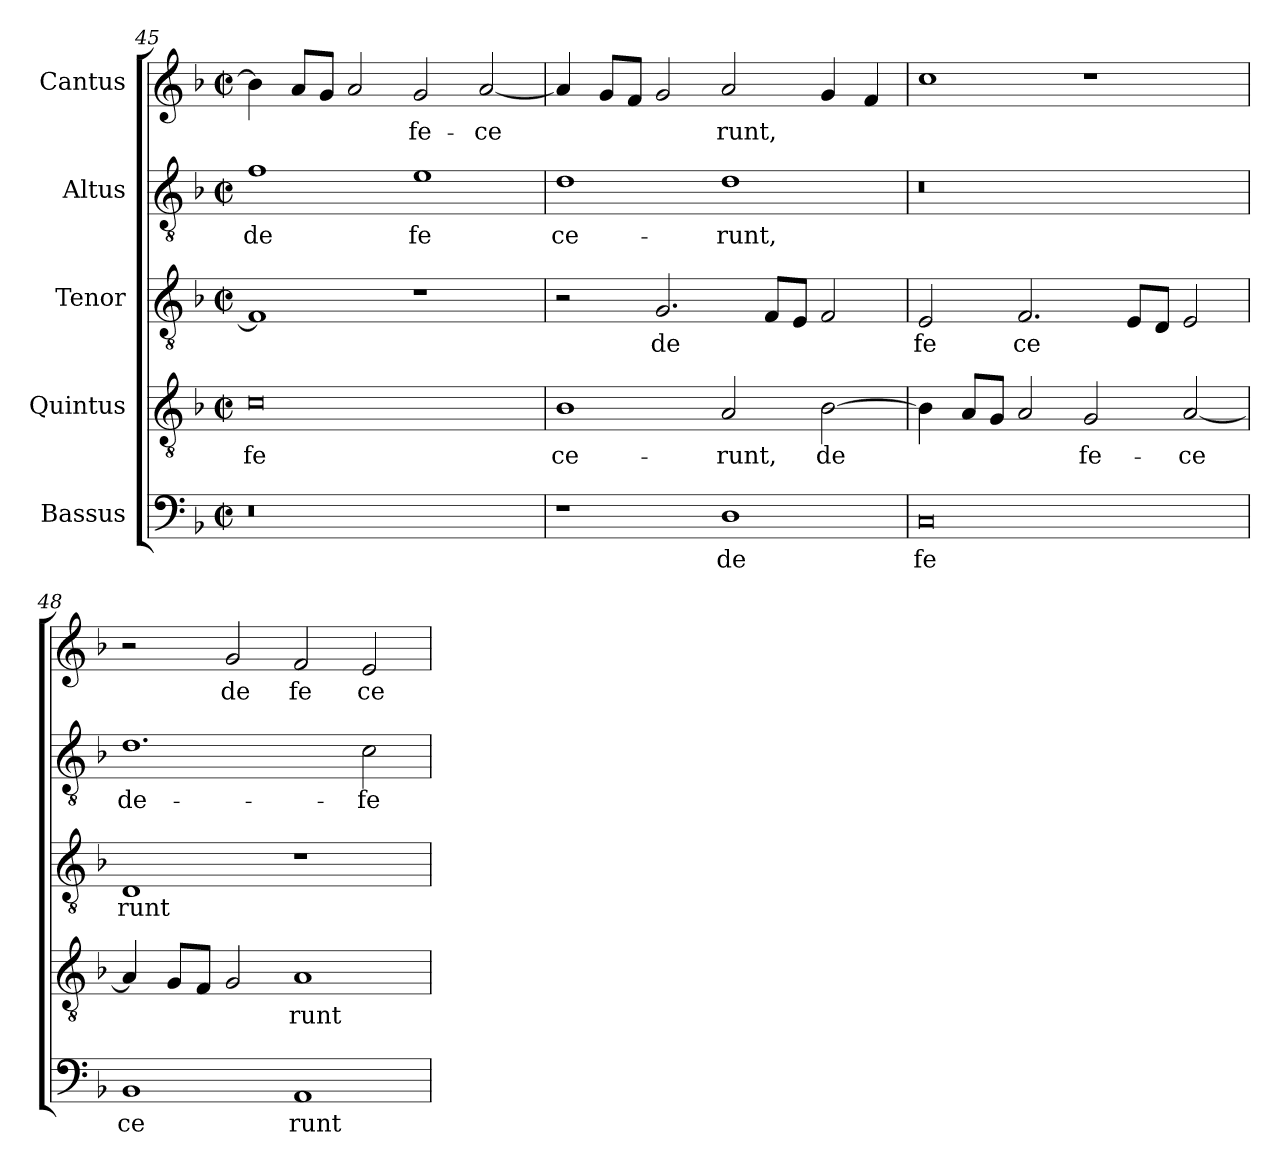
**kern	**text	**kern	**text	**kern	**text	**kern	**text	**kern	**text
*part5	*part5	*part4	*part4	*part3	*part3	*part2	*part2	*part1	*part1
*staff5	*staff5	*staff4	*staff4	*staff3	*staff3	*staff2	*staff2	*staff1	*staff1
*I"Bassus	*	*I"Quintus	*	*I"Tenor	*	*I"Altus	*	*I"Cantus	*
*clefF4	*	*clefGv2	*	*clefGv2	*	*clefGv2	*	*clefG2	*
*k[b-]	*	*k[b-]	*	*k[b-]	*	*k[b-]	*	*k[b-]	*
*F:	*	*F:	*	*F:	*	*F:	*	*F:	*
*M2/2	*	*M2/2	*	*M2/2	*	*M2/2	*	*M2/2	*
*met(c|)	*	*met(c|)	*	*met(c|)	*	*met(c|)	*	*met(c|)	*
=45	=45	=45	=45	=45	=45	=45	=45	=45	=45
!	!	!	!LO:LY:b:cj	!	!LO:LY:b:cj	!	!LO:LY:b:cj	!	!LO:LY:b:cj
0r	.	0c	fe	1F]	.	1f	de	4b-\]	--
!	!	!	!	!	!	!	!	!	!LO:LY:b:cj
.	.	.	.	.	.	.	.	8a/L	--
!	!	!	!	!	!	!	!	!	!LO:LY:b:cj
.	.	.	.	.	.	.	.	8g/J	--
!	!	!	!	!	!	!	!	!	!LO:LY:b:cj
.	.	.	.	.	.	.	.	2a/	--
!	!	!	!	!	!	!	!LO:LY:b:cj	!	!LO:LY:b:cj
.	.	.	.	1r	.	1e	fe	2g/	-fe-
!	!	!	!	!	!	!	!	!	!LO:LY:b:cj
.	.	.	.	.	.	.	.	[<2a/	-ce-
!!LO:PB:g=z
=46	=46	=46	=46	=46	=46	=46	=46	=46	=46
!	!	!	!LO:LY:b:cj	!	!	!	!LO:LY:b:cj	!	!LO:LY:b:cj
1r	.	1B-	ce-	2r	.	1d	ce-	4a/]	--
!	!	!	!	!	!	!	!	!	!LO:LY:b:cj
.	.	.	.	.	.	.	.	8g/L	--
!	!	!	!	!	!	!	!	!	!LO:LY:b:cj
.	.	.	.	.	.	.	.	8f/J	--
!	!	!	!	!	!LO:LY:b:cj	!	!	!	!LO:LY:b:cj
.	.	.	.	2.G/	de	.	.	2g/	--
!	!LO:LY:b:cj	!	!LO:LY:b:cj	!	!	!	!LO:LY:b:cj	!	!LO:LY:b:cj
1D	de	2A/	-runt,	.	.	1d	-runt,	2a/	-runt,
!	!	!	!	!	!LO:LY:b:cj	!	!	!	!
.	.	.	.	8F/L	.	.	.	.	.
!	!	!	!	!	!LO:LY:b:cj	!	!	!	!
.	.	.	.	8E/J	.	.	.	.	.
!	!	!	!LO:LY:b:cj	!	!LO:LY:b:cj	!	!	!	!LO:LY:b:cj
.	.	[>2B-\	de-	2F/	.	.	.	4g/	.
!	!	!	!	!	!	!	!	!	!LO:LY:b:cj
.	.	.	.	.	.	.	.	4f/	.
=47	=47	=47	=47	=47	=47	=47	=47	=47	=47
!	!LO:LY:b:cj	!	!LO:LY:b:cj	!	!LO:LY:b:cj	!	!	!	!LO:LY:b:cj
0C	fe	4B-\]	--	2E/	fe	0r	.	1cc	.
!	!	!	!LO:LY:b:cj	!	!	!	!	!	!
.	.	8A/L	--	.	.	.	.	.	.
!	!	!	!LO:LY:b:cj	!	!	!	!	!	!
.	.	8G/J	--	.	.	.	.	.	.
!	!	!	!LO:LY:b:cj	!	!LO:LY:b:cj	!	!	!	!
.	.	2A/	--	2.F/	ce	.	.	.	.
!	!	!	!LO:LY:b:cj	!	!	!	!	!	!
.	.	2G/	-fe-	.	.	.	.	1r	.
!	!	!	!	!	!LO:LY:b:cj	!	!	!	!
.	.	.	.	8E/L	.	.	.	.	.
!	!	!	!	!	!LO:LY:b:cj	!	!	!	!
.	.	.	.	8D/J	.	.	.	.	.
!	!	!	!LO:LY:b:cj	!	!LO:LY:b:cj	!	!	!	!
.	.	[<2A/	-ce-	2E/	.	.	.	.	.
=48	=48	=48	=48	=48	=48	=48	=48	=48	=48
!	!LO:LY:b:cj	!	!LO:LY:b:cj	!	!LO:LY:b:cj	!	!LO:LY:b:cj	!	!
1BB-	ce	4A/]	--	1D	runt	1.d	de-	2r	.
!	!	!	!LO:LY:b:cj	!	!	!	!	!	!
.	.	8G/L	--	.	.	.	.	.	.
!	!	!	!LO:LY:b:cj	!	!	!	!	!	!
.	.	8F/J	--	.	.	.	.	.	.
!	!	!	!LO:LY:b:cj	!	!	!	!	!	!LO:LY:b:cj
.	.	2G/	--	.	.	.	.	2g/	de
!	!LO:LY:b:cj	!	!LO:LY:b:cj	!	!	!	!	!	!LO:LY:b:cj
1AA	runt	1A	-runt	1r	.	.	.	2f/	fe
!	!	!	!	!	!	!	!LO:LY:b:cj	!	!LO:LY:b:cj
.	.	.	.	.	.	2c\	-fe-	2e/	ce
=	=	=	=	=	=	=	=	=	=
*-	*-	*-	*-	*-	*-	*-	*-	*-	*-
